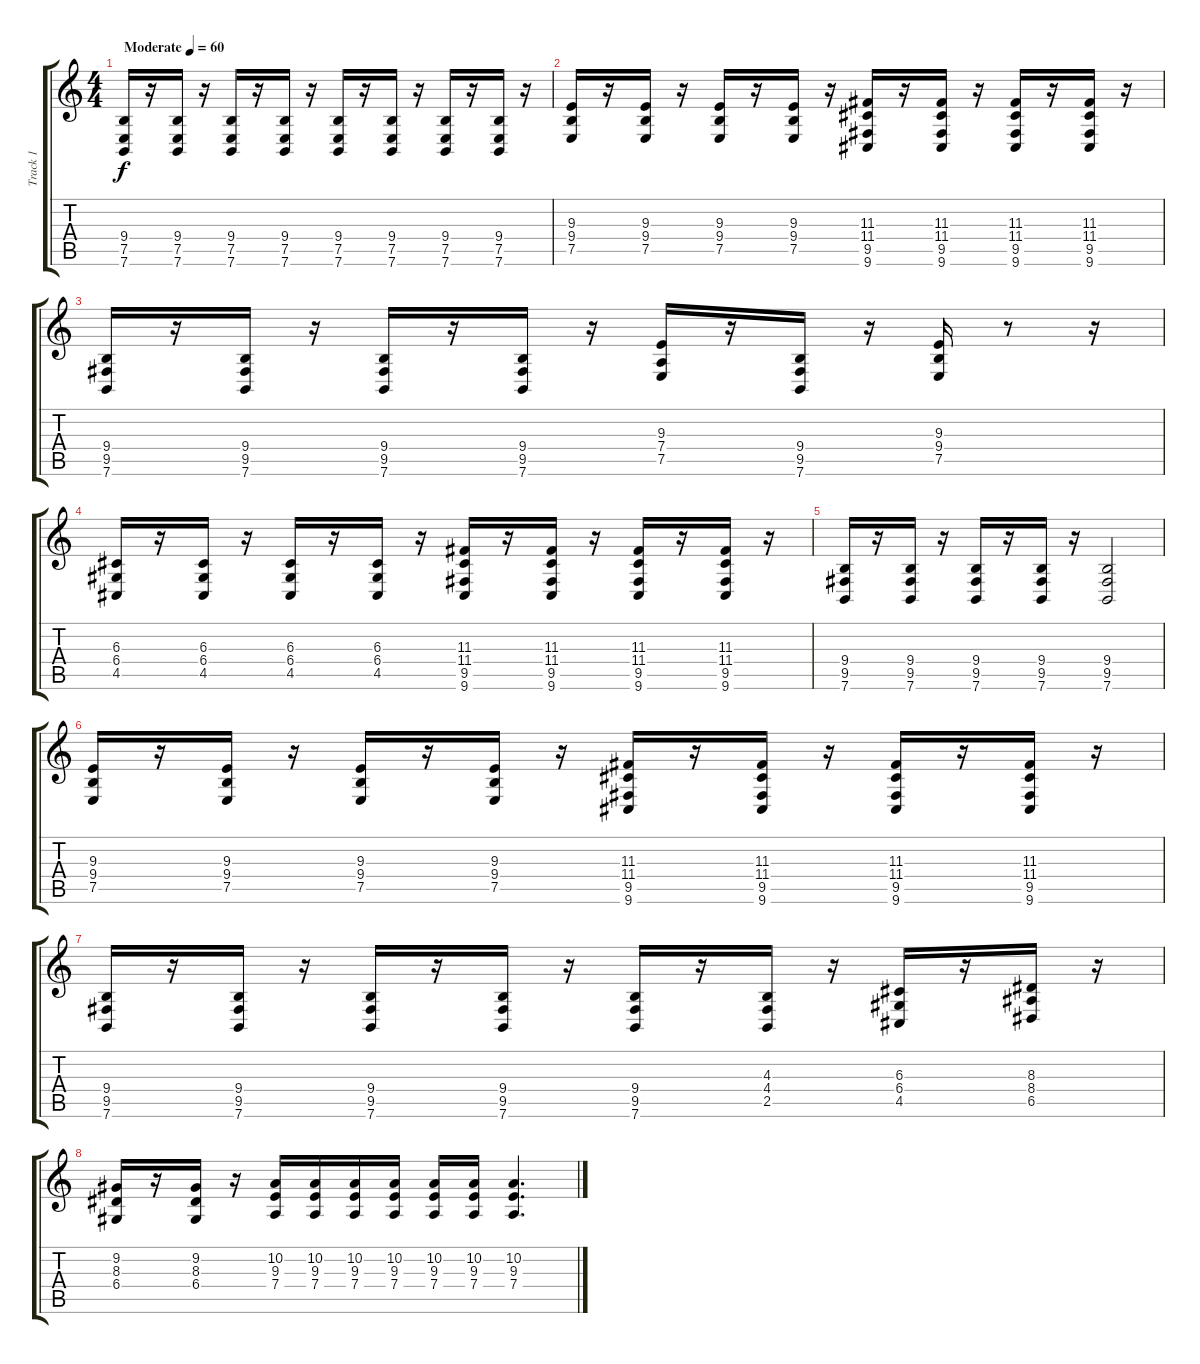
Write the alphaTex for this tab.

\track ("Track 1" "Track 1") {instrument acousticgrandpiano}
\staff {score tabs}
\tuning (E4 B3 G3 D3 A2 E2) {hide}
\ts (4 4)
\tempo (60 "Moderate")
\clef g2
\ks c
(9.4 7.5 7.6).16{dy f instrument acousticgrandpiano} r.16 (9.4 7.5 7.6).16 r.16 (9.4 7.5 7.6).16 r.16 (9.4 7.5 7.6).16 r.16 (9.4 7.5 7.6).16 r.16 (9.4 7.5 7.6).16 r.16 (9.4 7.5 7.6).16 r.16 (9.4 7.5 7.6).16 r.16 |
(9.3 9.4 7.5).16 r.16 (9.3 9.4 7.5).16 r.16 (9.3 9.4 7.5).16 r.16 (9.3 9.4 7.5).16 r.16 (11.3 11.4 9.5 9.6).16 r.16 (11.3 11.4 9.5 9.6).16 r.16 (11.3 11.4 9.5 9.6).16 r.16 (11.3 11.4 9.5 9.6).16 r.16 |
(9.4 9.5 7.6).16 r.16 (9.4 9.5 7.6).16 r.16 (9.4 9.5 7.6).16 r.16 (9.4 9.5 7.6).16 r.16 (9.3 7.4 7.5).16 r.16 (9.4 9.5 7.6).16 r.16 (9.3 9.4 7.5).16 r.8 r.16 |
(6.3 6.4 4.5).16 r.16 (6.3 6.4 4.5).16 r.16 (6.3 6.4 4.5).16 r.16 (6.3 6.4 4.5).16 r.16 (11.3 11.4 9.5 9.6).16 r.16 (11.3 11.4 9.5 9.6).16 r.16 (11.3 11.4 9.5 9.6).16 r.16 (11.3 11.4 9.5 9.6).16 r.16 |
(9.4 9.5 7.6).16 r.16 (9.4 9.5 7.6).16 r.16 (9.4 9.5 7.6).16 r.16 (9.4 9.5 7.6).16 r.16 (9.4 9.5 7.6).2 |
(9.3 9.4 7.5).16 r.16 (9.3 9.4 7.5).16 r.16 (9.3 9.4 7.5).16 r.16 (9.3 9.4 7.5).16 r.16 (11.3 11.4 9.5 9.6).16 r.16 (11.3 11.4 9.5 9.6).16 r.16 (11.3 11.4 9.5 9.6).16 r.16 (11.3 11.4 9.5 9.6).16 r.16 |
(9.4 9.5 7.6).16 r.16 (9.4 9.5 7.6).16 r.16 (9.4 9.5 7.6).16 r.16 (9.4 9.5 7.6).16 r.16 (9.4 9.5 7.6).16 r.16 (4.3 4.4 2.5).16 r.16 (6.3 6.4 4.5).16 r.16 (8.3 8.4 6.5).16 r.16 |
(9.2 8.3 6.4).16 r.16 (9.2 8.3 6.4).16 r.16 (10.2 9.3 7.4).16 (10.2 9.3 7.4).16 (10.2 9.3 7.4).16 (10.2 9.3 7.4).16 (10.2 9.3 7.4).16 (10.2 9.3 7.4).16 (10.2 9.3 7.4).4{d}
